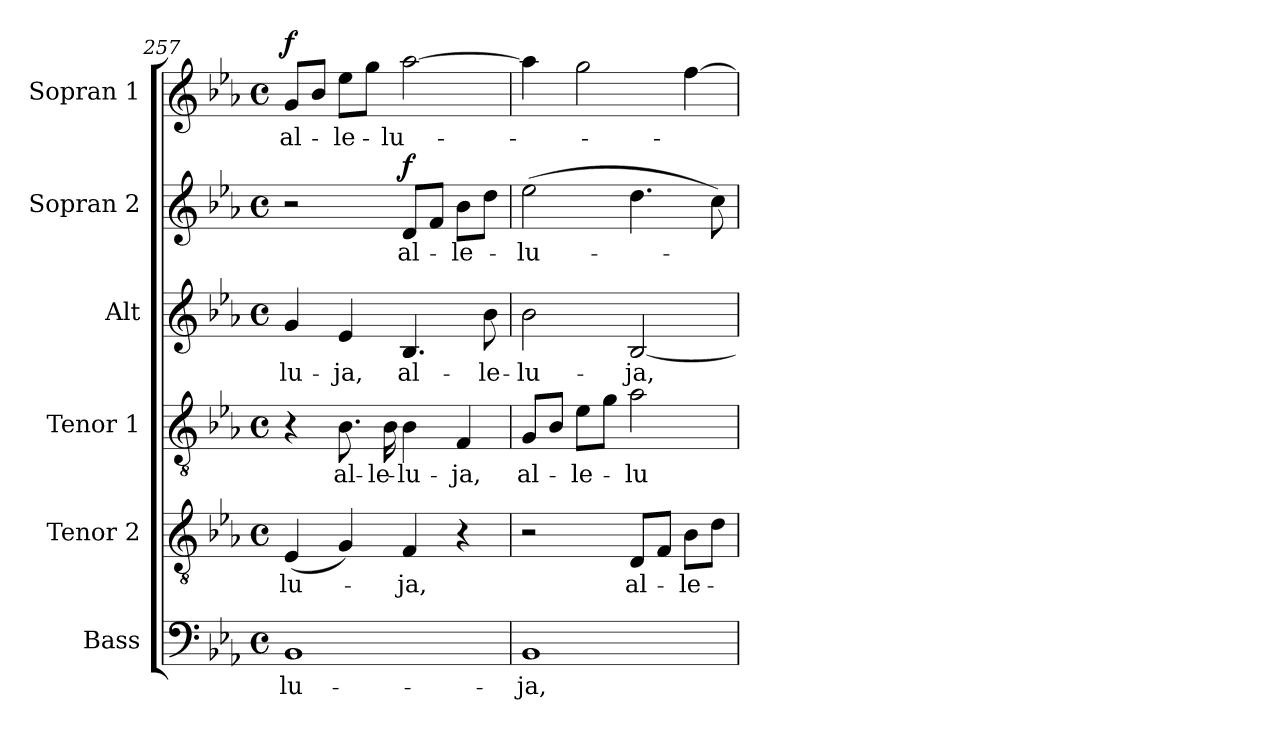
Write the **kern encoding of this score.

**kern	**text	**kern	**text	**kern	**text	**kern	**text	**kern	**text	**dynam	**kern	**text	**dynam
*part6	*part6	*part5	*part5	*part4	*part4	*part3	*part3	*part2	*part2	*part2	*part1	*part1	*part1
*staff6	*staff6	*staff5	*staff5	*staff4	*staff4	*staff3	*staff3	*staff2	*staff2	*staff2	*staff1	*staff1	*staff1
*I"Bass	*	*I"Tenor 2	*	*I"Tenor 1	*	*I"Alt	*	*I"Sopran 2	*	*	*I"Sopran 1	*	*
*I'B.	*	*I'T. 2	*	*I'T. 1	*	*I'A.	*	*I'S. 2	*	*	*I'S. 1	*	*
*clefF4	*	*clefGv2	*	*clefGv2	*	*clefG2	*	*clefG2	*	*	*clefG2	*	*
*k[b-e-a-]	*	*k[b-e-a-]	*	*k[b-e-a-]	*	*k[b-e-a-]	*	*k[b-e-a-]	*	*	*k[b-e-a-]	*	*
*E-:	*	*E-:	*	*E-:	*	*E-:	*	*E-:	*	*	*E-:	*	*
*M4/4	*	*M4/4	*	*M4/4	*	*M4/4	*	*M4/4	*	*	*M4/4	*	*
*met(c)	*	*met(c)	*	*met(c)	*	*met(c)	*	*met(c)	*	*	*met(c)	*	*
=257	=257	=257	=257	=257	=257	=257	=257	=257	=257	=257	=257	=257	=257
!	!LO:LY:b	!	!LO:LY:b	!	!	!	!LO:LY:b	!	!	!	!	!LO:LY:b	!LO:DY:a
1BB-	-lu-	(<4E-/	-lu-	4r	.	4g/	-lu-	2r	.	.	8g/L	al-	f
.	.	.	.	.	.	.	.	.	.	.	8b-/J	.	.
!	!	!	!	!	!LO:LY:b	!	!LO:LY:b	!	!	!	!	!LO:LY:b	!
.	.	4G/)	.	8.B-\	al-	4e-/	-ja,	.	.	.	8ee-\L	-le-	.
.	.	.	.	.	.	.	.	.	.	.	8gg\J	.	.
!	!	!	!	!	!LO:LY:b	!	!	!	!	!	!	!	!
.	.	.	.	16B-\	-le-	.	.	.	.	.	.	.	.
!	!	!	!LO:LY:b	!	!LO:LY:b	!	!LO:LY:b	!	!LO:LY:b	!LO:DY:a	!	!LO:LY:b	!
.	.	4F/	-ja,	4B-\	-lu-	4.B-/	al-	8d/L	al-	f	[2aa-\	-lu-	.
.	.	.	.	.	.	.	.	8f/J	.	.	.	.	.
!	!	!	!	!	!LO:LY:b	!	!	!	!LO:LY:b	!	!	!	!
.	.	4r	.	4F/	-ja,	.	.	8b-\L	-le-	.	.	.	.
!	!	!	!	!	!	!	!LO:LY:b	!	!	!	!	!	!
.	.	.	.	.	.	8b-\	-le-	8dd\J	.	.	.	.	.
=258	=258	=258	=258	=258	=258	=258	=258	=258	=258	=258	=258	=258	=258
!	!LO:LY:b	!	!	!	!LO:LY:b	!	!LO:LY:b	!	!LO:LY:b	!	!	!	!
1BB-	-ja,	2r	.	8G/L	al-	2b-\	-lu-	(>2ee-\	-lu-	.	4aa-\]	.	.
.	.	.	.	8B-/J	.	.	.	.	.	.	.	.	.
!	!	!	!	!	!LO:LY:b	!	!	!	!	!	!	!	!
.	.	.	.	8e-\L	-le-	.	.	.	.	.	2gg\	.	.
.	.	.	.	8g\J	.	.	.	.	.	.	.	.	.
!	!	!	!LO:LY:b	!	!LO:LY:b	!	!LO:LY:b	!	!	!	!	!	!
.	.	8D/L	al-	2a-\	-lu-	[2B-/	-ja,	4.dd\	.	.	.	.	.
.	.	8F/J	.	.	.	.	.	.	.	.	.	.	.
!	!	!	!LO:LY:b	!	!	!	!	!	!	!	!	!	!
.	.	8B-\L	-le-	.	.	.	.	.	.	.	[4ff\	.	.
.	.	8d\J	.	.	.	.	.	8cc\)	.	.	.	.	.
=	=	=	=	=	=	=	=	=	=	=	=	=	=
*-	*-	*-	*-	*-	*-	*-	*-	*-	*-	*-	*-	*-	*-
